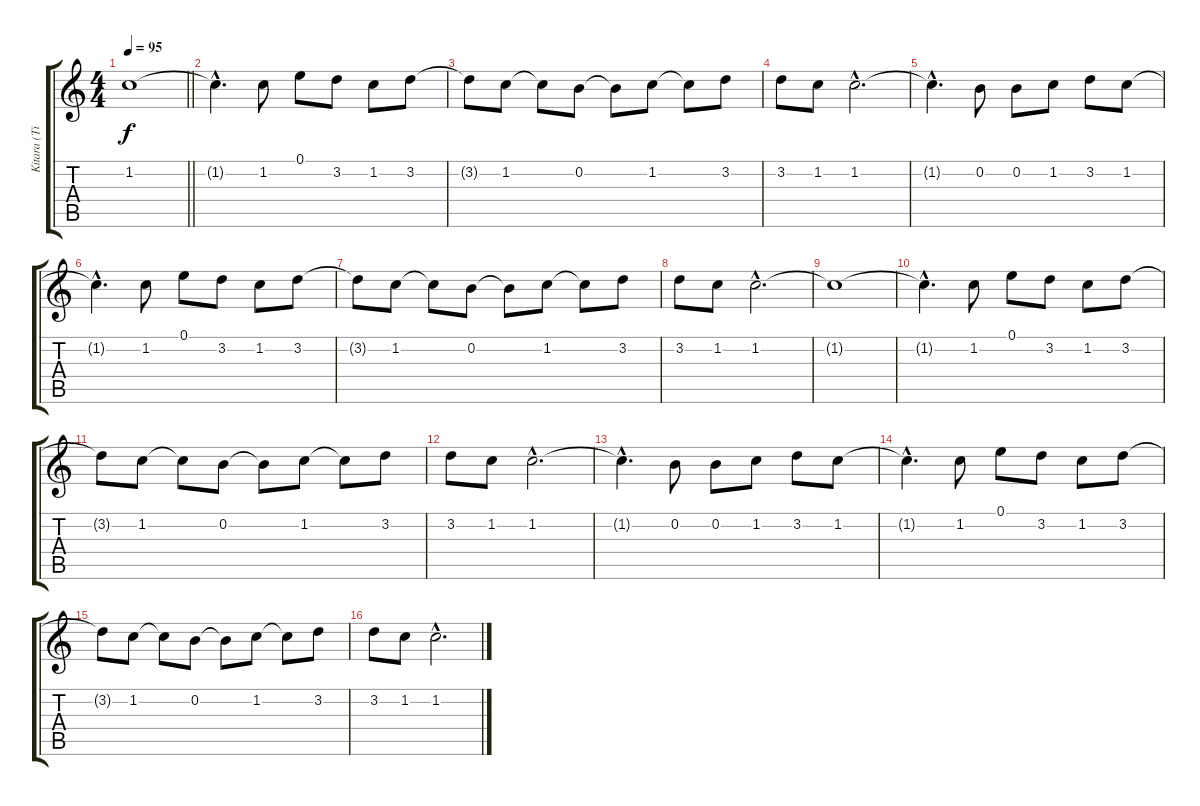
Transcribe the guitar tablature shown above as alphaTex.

\track ("Kitara (Timo Rautiainen)" "Kitara (Ti") {instrument distortionguitar}
\staff {score tabs}
\tuning (E4 B3 G3 D3 A2 E2) {hide}
\ts (4 4)
\tempo 95
\clef g2
\barLineRight lightlight
\ks c
1.2{t}.1{dy f} |
1.2{hac t}.4{d} 1.2.8 0.1.8 3.2.8 1.2.8 3.2.8 |
3.2{t}.8 1.2.8 1.2{t}.8 0.2.8 0.2{t}.8 1.2.8 1.2{t}.8 3.2.8 |
3.2.8 1.2.8 1.2{hac}.2{d} |
1.2{hac t}.4{d} 0.2.8 0.2.8 1.2.8 3.2.8 1.2.8 |
1.2{hac t}.4{d} 1.2.8 0.1.8 3.2.8 1.2.8 3.2.8 |
3.2{t}.8 1.2.8 1.2{t}.8 0.2.8 0.2{t}.8 1.2.8 1.2{t}.8 3.2.8 |
3.2.8 1.2.8 1.2{hac}.2{d} |
1.2{t}.1 |
1.2{hac t}.4{d} 1.2.8 0.1.8 3.2.8 1.2.8 3.2.8 |
3.2{t}.8 1.2.8 1.2{t}.8 0.2.8 0.2{t}.8 1.2.8 1.2{t}.8 3.2.8 |
3.2.8 1.2.8 1.2{hac}.2{d} |
1.2{hac t}.4{d} 0.2.8 0.2.8 1.2.8 3.2.8 1.2.8 |
1.2{hac t}.4{d} 1.2.8 0.1.8 3.2.8 1.2.8 3.2.8 |
3.2{t}.8 1.2.8 1.2{t}.8 0.2.8 0.2{t}.8 1.2.8 1.2{t}.8 3.2.8 |
3.2.8 1.2.8 1.2{hac}.2{d}
